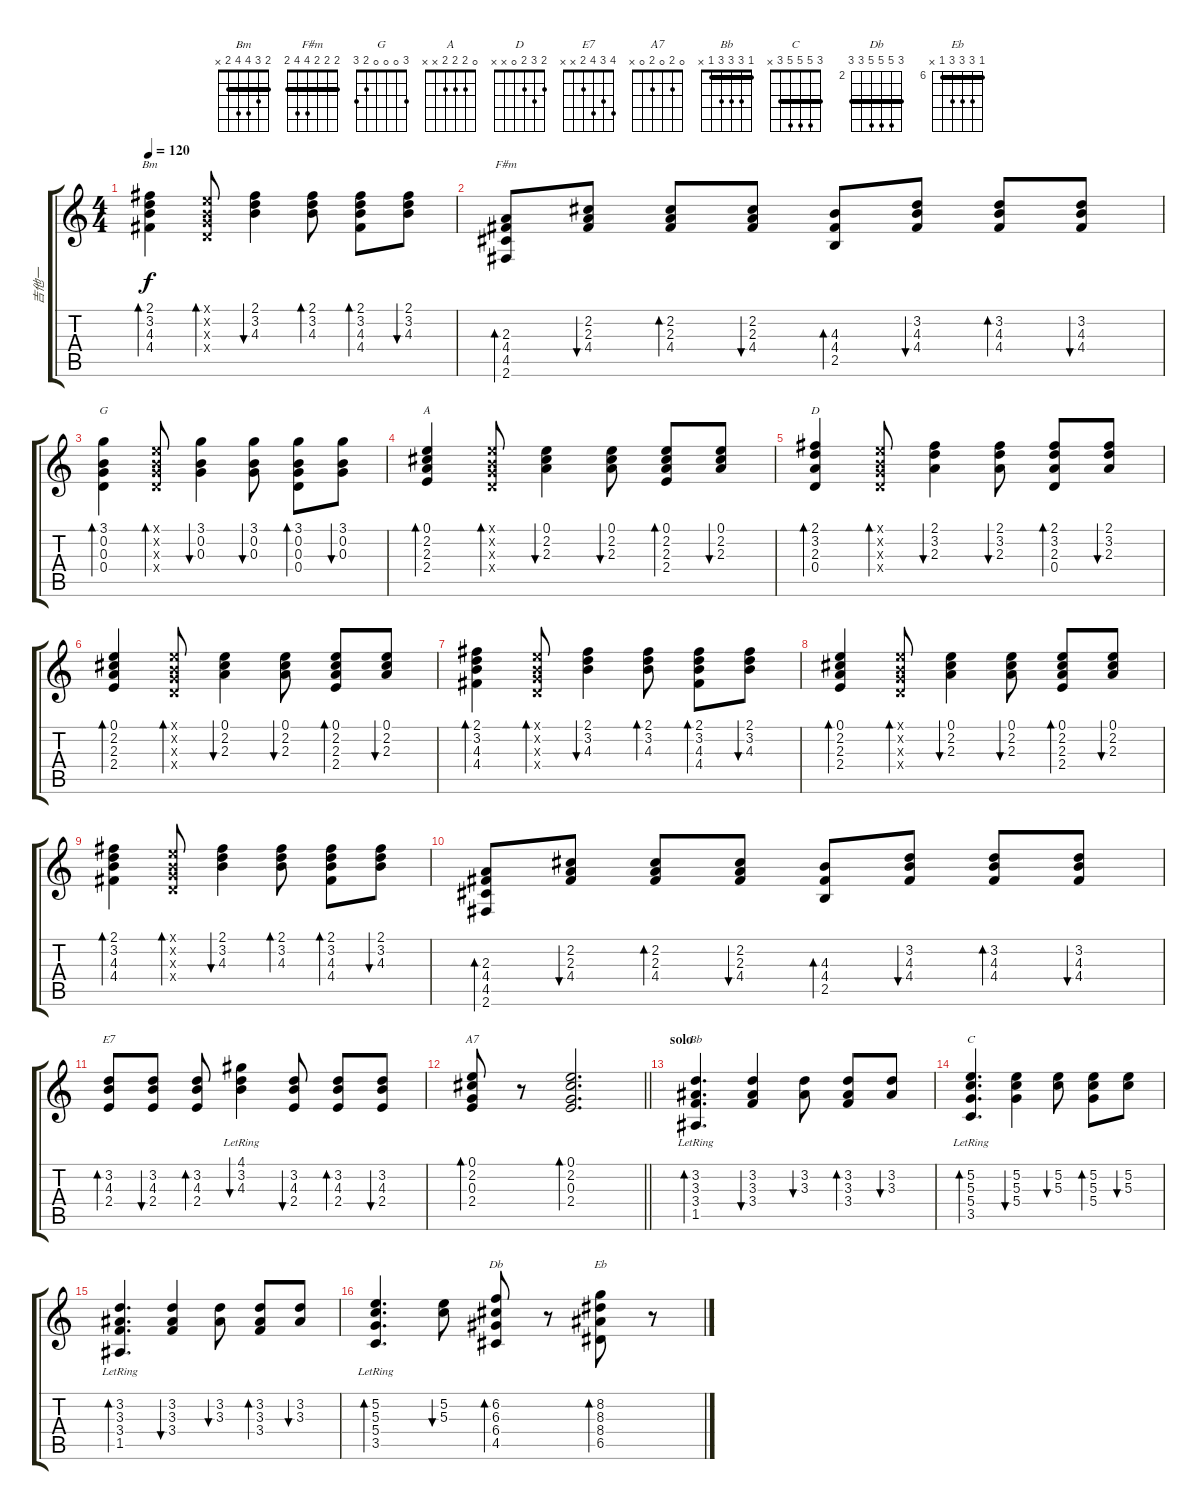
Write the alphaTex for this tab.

\track ("吉他一" "吉他一") {instrument acousticguitarsteel}
\staff {score tabs}
\tuning (E4 B3 G3 D3 A2 E2) {hide}
\chord ("Bm" 2 3 4 4 2 x) {barre 2}
\chord ("F#m" 2 2 2 4 4 2) {barre 2}
\chord ("G" 3 0 0 0 2 3)
\chord ("A" 0 2 2 2 x x)
\chord ("D" 2 3 2 0 x x)
\chord ("E7" 4 3 4 2 x x)
\chord ("A7" 0 2 0 2 0 x)
\chord ("Bb" 1 3 3 3 1 x) {barre 1}
\chord ("C" 3 5 5 5 3 x) {barre 3}
\chord ("Db" 4 6 6 6 4 4) {firstfret 2 barre 4}
\chord ("Eb" 6 8 8 8 6 x) {firstfret 6 barre 6}
\ts (4 4)
\tempo 120
\clef g2
\ks c
(2.1 3.2 4.3 4.4).4{bd 60 ch "Bm" dy f} (0.1{x} 0.2{x} 0.3{x} 0.4{x}).8{bd 60} (2.1 3.2 4.3).4{bu 60} (2.1 3.2 4.3).8{bd 60} (2.1 3.2 4.3 4.4).8{bd 60} (2.1 3.2 4.3).8{bu 60} |
(2.3 4.4 4.5 2.6).8{bd 60 ch "F#m"} (2.2 2.3 4.4).8{bu 60} (2.2 2.3 4.4).8{bd 60} (2.2 2.3 4.4).8{bu 60} (4.3 4.4 2.5).8{bd 60} (3.2 4.3 4.4).8{bu 60} (3.2 4.3 4.4).8{bd 60} (3.2 4.3 4.4).8{bu 60} |
(3.1 0.2 0.3 0.4).4{bd 60 ch "G"} (0.1{x} 0.2{x} 0.3{x} 0.4{x}).8{bd 60} (3.1 0.2 0.3).4{bu 60} (3.1 0.2 0.3).8{bu 60} (3.1 0.2 0.3 0.4).8{bd 60} (3.1 0.2 0.3).8{bu 60} |
(0.1 2.2 2.3 2.4).4{bd 60 ch "A"} (0.1{x} 0.2{x} 0.3{x} 0.4{x}).8{bd 60} (0.1 2.2 2.3).4{bu 60} (0.1 2.2 2.3).8{bu 60} (0.1 2.2 2.3 2.4).8{bd 60} (0.1 2.2 2.3).8{bu 60} |
(2.1 3.2 2.3 0.4).4{bd 60 ch "D"} (0.1{x} 0.2{x} 0.3{x} 0.4{x}).8{bd 60} (2.1 3.2 2.3).4{bu 60} (2.1 3.2 2.3).8{bu 60} (2.1 3.2 2.3 0.4).8{bd 60} (2.1 3.2 2.3).8{bu 60} |
(0.1 2.2 2.3 2.4).4{bd 60} (0.1{x} 0.2{x} 0.3{x} 0.4{x}).8{bd 60} (0.1 2.2 2.3).4{bu 60} (0.1 2.2 2.3).8{bu 60} (0.1 2.2 2.3 2.4).8{bd 60} (0.1 2.2 2.3).8{bu 60} |
(2.1 3.2 4.3 4.4).4{bd 60} (0.1{x} 0.2{x} 0.3{x} 0.4{x}).8{bd 60} (2.1 3.2 4.3).4{bu 60} (2.1 3.2 4.3).8{bd 60} (2.1 3.2 4.3 4.4).8{bd 60} (2.1 3.2 4.3).8{bu 60} |
(0.1 2.2 2.3 2.4).4{bd 60} (0.1{x} 0.2{x} 0.3{x} 0.4{x}).8{bd 60} (0.1 2.2 2.3).4{bu 60} (0.1 2.2 2.3).8{bu 60} (0.1 2.2 2.3 2.4).8{bd 60} (0.1 2.2 2.3).8{bu 60} |
(2.1 3.2 4.3 4.4).4{bd 60} (0.1{x} 0.2{x} 0.3{x} 0.4{x}).8{bd 60} (2.1 3.2 4.3).4{bu 60} (2.1 3.2 4.3).8{bd 60} (2.1 3.2 4.3 4.4).8{bd 60} (2.1 3.2 4.3).8{bu 60} |
(2.3 4.4 4.5 2.6).8{bd 60} (2.2 2.3 4.4).8{bu 60} (2.2 2.3 4.4).8{bd 60} (2.2 2.3 4.4).8{bu 60} (4.3 4.4 2.5).8{bd 60} (3.2 4.3 4.4).8{bu 60} (3.2 4.3 4.4).8{bd 60} (3.2 4.3 4.4).8{bu 60} |
(3.2 4.3 2.4).8{bd 60 ch "E7"} (3.2 4.3 2.4).8{bu 60} (3.2 4.3 2.4).8{bd 60} (4.1{lr} 3.2 4.3).4{bu 60} (3.2 4.3 2.4).8{bu 60} (3.2 4.3 2.4).8{bd 60} (3.2 4.3 2.4).8{bu 60} |
\barLineRight lightlight
(0.1 2.2 0.3 2.4).8{bd 60 ch "A7"} r.8 (0.1 2.2 0.3 2.4).2{d bd 60} |
\section ("" "solo")
(3.2 3.3 3.4 1.5{lr}).4{d bd 60 ch "Bb"} (3.2 3.3 3.4).4{bu 60} (3.2 3.3).8{bu 60} (3.2 3.3 3.4).8{bd 60} (3.2 3.3).8{bu 60} |
(5.2 5.3 5.4 3.5{lr}).4{d bd 60 ch "C"} (5.2 5.3 5.4).4{bu 60} (5.2 5.3).8{bu 60} (5.2 5.3 5.4).8{bd 60} (5.2 5.3).8{bu 60} |
(3.2 3.3 3.4 1.5{lr}).4{d bd 60} (3.2 3.3 3.4).4{bu 60} (3.2 3.3).8{bu 60} (3.2 3.3 3.4).8{bd 60} (3.2 3.3).8{bu 60} |
(5.2 5.3 5.4 3.5{lr}).4{d bd 60} (5.2 5.3).8{bu 60} (6.2 6.3 6.4 4.5).8{bd 60 ch "Db"} r.8 (8.2 8.3 8.4 6.5).8{bd 60 ch "Eb"} r.8
